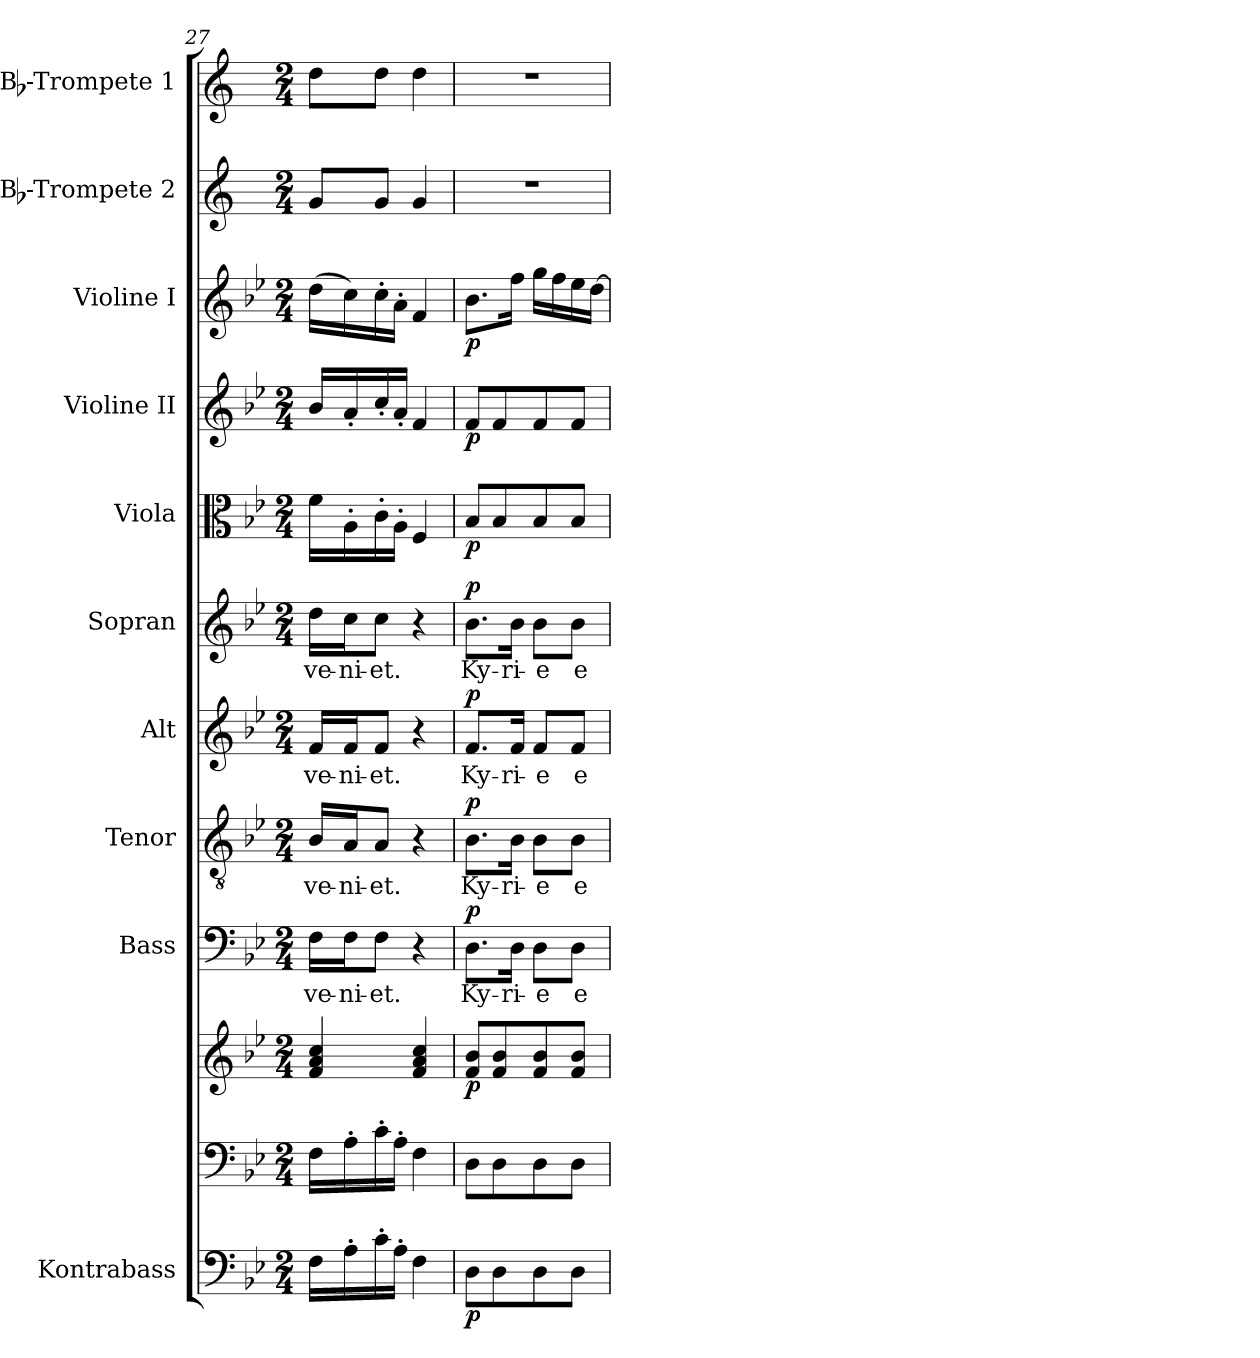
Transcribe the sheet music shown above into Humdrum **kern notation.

**kern	**dynam	**kern	**kern	**dynam	**kern	**text	**dynam	**kern	**text	**dynam	**kern	**text	**dynam	**kern	**text	**dynam	**kern	**dynam	**kern	**dynam	**kern	**dynam	**kern	**kern
*part11	*part11	*part10	*part10	*part10	*part9	*part9	*part9	*part8	*part8	*part8	*part7	*part7	*part7	*part6	*part6	*part6	*part5	*part5	*part4	*part4	*part3	*part3	*part2	*part1
*staff12	*staff12	*staff11	*staff10	*staff10/11	*staff9	*staff9	*staff9	*staff8	*staff8	*staff8	*staff7	*staff7	*staff7	*staff6	*staff6	*staff6	*staff5	*staff5	*staff4	*staff4	*staff3	*staff3	*staff2	*staff1
*I"Kontrabass	*	*	*	*	*I"Bass	*	*	*I"Tenor	*	*	*I"Alt	*	*	*I"Sopran	*	*	*I"Viola	*	*I"Violine II	*	*I"Violine I	*	*I"Bb-Trompete 2	*I"Bb-Trompete 1
*I'Kb.	*	*	*	*	*I'B.	*	*	*I'T.	*	*	*I'A.	*	*	*I'S.	*	*	*I'Vla.	*	*I'Vl. II	*	*I'Vl. I	*	*I'Bb Trp. 2	*I'Bb Trp. 1
*clefF4	*	*clefF4	*clefG2	*	*clefF4	*	*	*clefGv2	*	*	*clefG2	*	*	*clefG2	*	*	*clefC3	*	*clefG2	*	*clefG2	*	*clefG2	*clefG2
*ITrd7c12	*	*	*	*	*	*	*	*	*	*	*	*	*	*	*	*	*	*	*	*	*	*	*ITrd1c2	*ITrd1c2
*k[b-e-]	*	*k[b-e-]	*k[b-e-]	*	*k[b-e-]	*	*	*k[b-e-]	*	*	*k[b-e-]	*	*	*k[b-e-]	*	*	*k[b-e-]	*	*k[b-e-]	*	*k[b-e-]	*	*k[b-e-]	*k[b-e-]
*B-:	*	*B-:	*B-:	*	*B-:	*	*	*B-:	*	*	*B-:	*	*	*B-:	*	*	*B-:	*	*B-:	*	*B-:	*	*B-:	*B-:
*M2/4	*	*M2/4	*M2/4	*	*M2/4	*	*	*M2/4	*	*	*M2/4	*	*	*M2/4	*	*	*M2/4	*	*M2/4	*	*M2/4	*	*M2/4	*M2/4
=27	=27	=27	=27	=27	=27	=27	=27	=27	=27	=27	=27	=27	=27	=27	=27	=27	=27	=27	=27	=27	=27	=27	=27	=27
!	!	!	!	!	!	!LO:LY:b	!	!	!LO:LY:b	!	!	!LO:LY:b	!	!	!LO:LY:b	!	!	!	!	!	!	!	!	!
16FF\LL	.	16F\LL	4f/ 4a/ 4cc/	.	16F\LL	ve-	.	16B-/LL	ve-	.	16f/LL	ve-	.	16dd\LL	ve-	.	16f\LL	.	16b-/LL	.	(>16dd\LL	.	8f/L	8cc\L
!	!	!	!	!	!	!LO:LY:b	!	!	!LO:LY:b	!	!	!LO:LY:b	!	!	!LO:LY:b	!	!	!	!	!	!	!	!	!
16AA'>\	.	16A'>\	.	.	16F\J	-ni-	.	16A/J	-ni-	.	16f/J	-ni-	.	16cc\J	-ni-	.	16A'>\	.	16a'</	.	16cc\)	.	.	.
!	!	!	!	!	!	!LO:LY:b	!	!	!LO:LY:b	!	!	!LO:LY:b	!	!	!LO:LY:b	!	!	!	!	!	!	!	!	!
16C'>\	.	16c'>\	.	.	8F\J	-et.	.	8A/J	-et.	.	8f/J	-et.	.	8cc\J	-et.	.	16c'>\	.	16cc'</	.	16cc'>\	.	8f/J	8cc\J
16AA'>\JJ	.	16A'>\JJ	.	.	.	.	.	.	.	.	.	.	.	.	.	.	16A'>\JJ	.	16a'</JJ	.	16a'>\JJ	.	.	.
4FF\	.	4F\	4f/ 4a/ 4cc/	.	4r	.	.	4r	.	.	4r	.	.	4r	.	.	4F/	.	4f/	.	4f/	.	4f/	4cc\
=28	=28	=28	=28	=28	=28	=28	=28	=28	=28	=28	=28	=28	=28	=28	=28	=28	=28	=28	=28	=28	=28	=28	=28	=28
!	!LO:DY:b	!	!	!LO:DY:b	!	!LO:LY:b	!LO:DY:a	!	!LO:LY:b	!LO:DY:a	!	!LO:LY:b	!LO:DY:a	!	!LO:LY:b	!LO:DY:a	!	!LO:DY:b	!	!LO:DY:b	!	!LO:DY:b	!	!
8DD\L	p	8D\L	8f/ 8b-/L	p	8.D\L	Ky-	p	8.B-\L	Ky-	p	8.f/L	Ky-	p	8.b-\L	Ky-	p	8B-/L	p	8f/L	p	8.b-\L	p	2r	2r
8DD\	.	8D\	8f/ 8b-/	.	.	.	.	.	.	.	.	.	.	.	.	.	8B-/	.	8f/	.	.	.	.	.
!	!	!	!	!	!	!LO:LY:b	!	!	!LO:LY:b	!	!	!LO:LY:b	!	!	!LO:LY:b	!	!	!	!	!	!	!	!	!
.	.	.	.	.	16D\Jk	-ri-	.	16B-\Jk	-ri-	.	16f/Jk	-ri-	.	16b-\Jk	-ri-	.	.	.	.	.	16ff\Jk	.	.	.
!	!	!	!	!	!	!LO:LY:b	!	!	!LO:LY:b	!	!	!LO:LY:b	!	!	!LO:LY:b	!	!	!	!	!	!	!	!	!
8DD\	.	8D\	8f/ 8b-/	.	8D\L	-e	.	8B-\L	-e	.	8f/L	-e	.	8b-\L	-e	.	8B-/	.	8f/	.	16gg\LL	.	.	.
.	.	.	.	.	.	.	.	.	.	.	.	.	.	.	.	.	.	.	.	.	16ff\	.	.	.
!	!	!	!	!	!	!LO:LY:b	!	!	!LO:LY:b	!	!	!LO:LY:b	!	!	!LO:LY:b	!	!	!	!	!	!	!	!	!
8DD\J	.	8D\J	8f/ 8b-/J	.	8D\J	e-	.	8B-\J	e-	.	8f/J	e-	.	8b-\J	e-	.	8B-/J	.	8f/J	.	16ee-\	.	.	.
.	.	.	.	.	.	.	.	.	.	.	.	.	.	.	.	.	.	.	.	.	[16dd\JJ	.	.	.
=	=	=	=	=	=	=	=	=	=	=	=	=	=	=	=	=	=	=	=	=	=	=	=	=
*-	*-	*-	*-	*-	*-	*-	*-	*-	*-	*-	*-	*-	*-	*-	*-	*-	*-	*-	*-	*-	*-	*-	*-	*-
